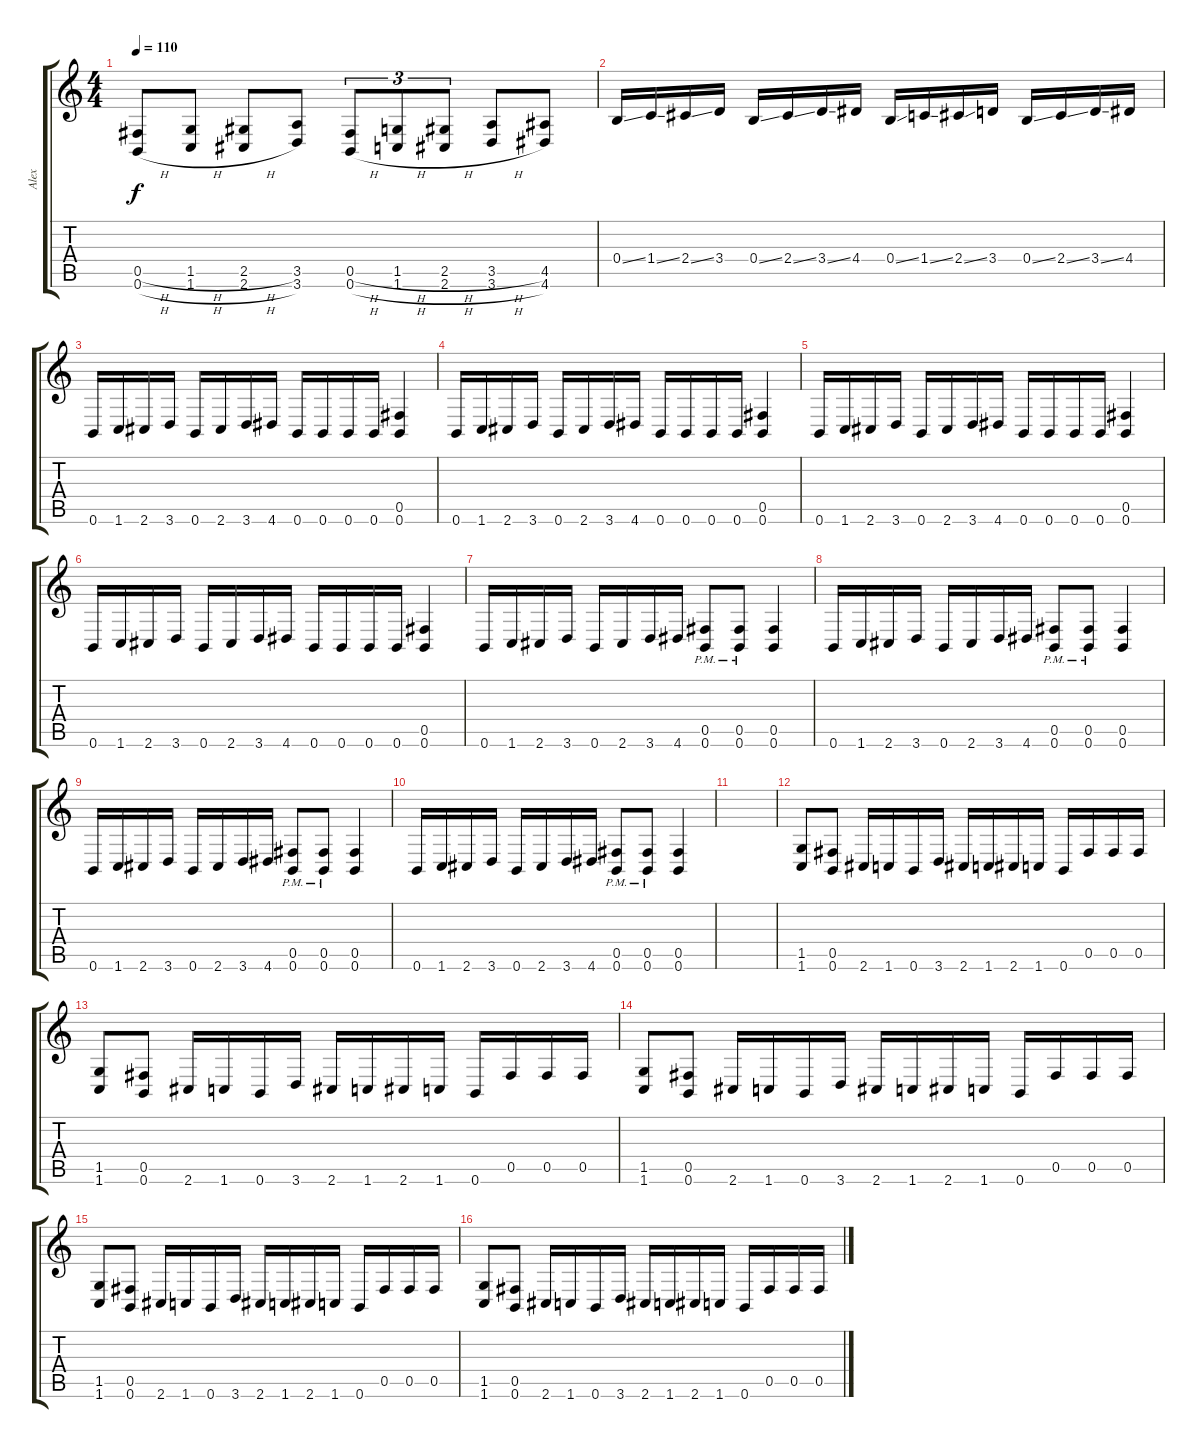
\track ("Alex" "Alex") {instrument distortionguitar}
\staff {score tabs}
\tuning (Db4 Ab3 E3 B2 Gb2 B1) {hide}
\ts (4 4)
\tempo 110
\clef g2
\ks c
(0.5{h} 0.6{h}).8{dy f} (1.5{h} 1.6{h}).8 (2.5{h} 2.6{h}).8 (3.5 3.6).8 (0.5{h} 0.6{h}).8{tu (3 2)} (1.5{h} 1.6{h}).8{tu (3 2)} (2.5{h} 2.6{h}).8{tu (3 2)} (3.5{h} 3.6{h}).8 (4.5 4.6).8 |
0.4{ss}.16 1.4{ss}.16 2.4{ss}.16 3.4.16 0.4{ss}.16 2.4{ss}.16 3.4{ss}.16 4.4.16 0.4{ss}.16 1.4{ss}.16 2.4{ss}.16 3.4.16 0.4{ss}.16 2.4{ss}.16 3.4{ss}.16 4.4.16 |
0.6.16 1.6.16 2.6.16 3.6.16 0.6.16 2.6.16 3.6.16 4.6.16 0.6.16 0.6.16 0.6.16 0.6.16 (0.5 0.6).4 |
0.6.16 1.6.16 2.6.16 3.6.16 0.6.16 2.6.16 3.6.16 4.6.16 0.6.16 0.6.16 0.6.16 0.6.16 (0.5 0.6).4 |
0.6.16 1.6.16 2.6.16 3.6.16 0.6.16 2.6.16 3.6.16 4.6.16 0.6.16 0.6.16 0.6.16 0.6.16 (0.5 0.6).4 |
0.6.16 1.6.16 2.6.16 3.6.16 0.6.16 2.6.16 3.6.16 4.6.16 0.6.16 0.6.16 0.6.16 0.6.16 (0.5 0.6).4 |
0.6.16 1.6.16 2.6.16 3.6.16 0.6.16 2.6.16 3.6.16 4.6.16 (0.5{pm} 0.6).8 (0.5{pm} 0.6).8 (0.5 0.6).4 |
0.6.16 1.6.16 2.6.16 3.6.16 0.6.16 2.6.16 3.6.16 4.6.16 (0.5{pm} 0.6).8 (0.5{pm} 0.6).8 (0.5 0.6).4 |
0.6.16 1.6.16 2.6.16 3.6.16 0.6.16 2.6.16 3.6.16 4.6.16 (0.5{pm} 0.6).8 (0.5{pm} 0.6).8 (0.5 0.6).4 |
0.6.16 1.6.16 2.6.16 3.6.16 0.6.16 2.6.16 3.6.16 4.6.16 (0.5{pm} 0.6).8 (0.5{pm} 0.6).8 (0.5 0.6).4 |
|
(1.5 1.6).8 (0.5 0.6).8 2.6.16 1.6.16 0.6.16 3.6.16 2.6.16 1.6.16 2.6.16 1.6.16 0.6.16 0.5.16 0.5.16 0.5.16 |
(1.5 1.6).8 (0.5 0.6).8 2.6.16 1.6.16 0.6.16 3.6.16 2.6.16 1.6.16 2.6.16 1.6.16 0.6.16 0.5.16 0.5.16 0.5.16 |
(1.5 1.6).8 (0.5 0.6).8 2.6.16 1.6.16 0.6.16 3.6.16 2.6.16 1.6.16 2.6.16 1.6.16 0.6.16 0.5.16 0.5.16 0.5.16 |
(1.5 1.6).8 (0.5 0.6).8 2.6.16 1.6.16 0.6.16 3.6.16 2.6.16 1.6.16 2.6.16 1.6.16 0.6.16 0.5.16 0.5.16 0.5.16 |
(1.5 1.6).8 (0.5 0.6).8 2.6.16 1.6.16 0.6.16 3.6.16 2.6.16 1.6.16 2.6.16 1.6.16 0.6.16 0.5.16 0.5.16 0.5.16
